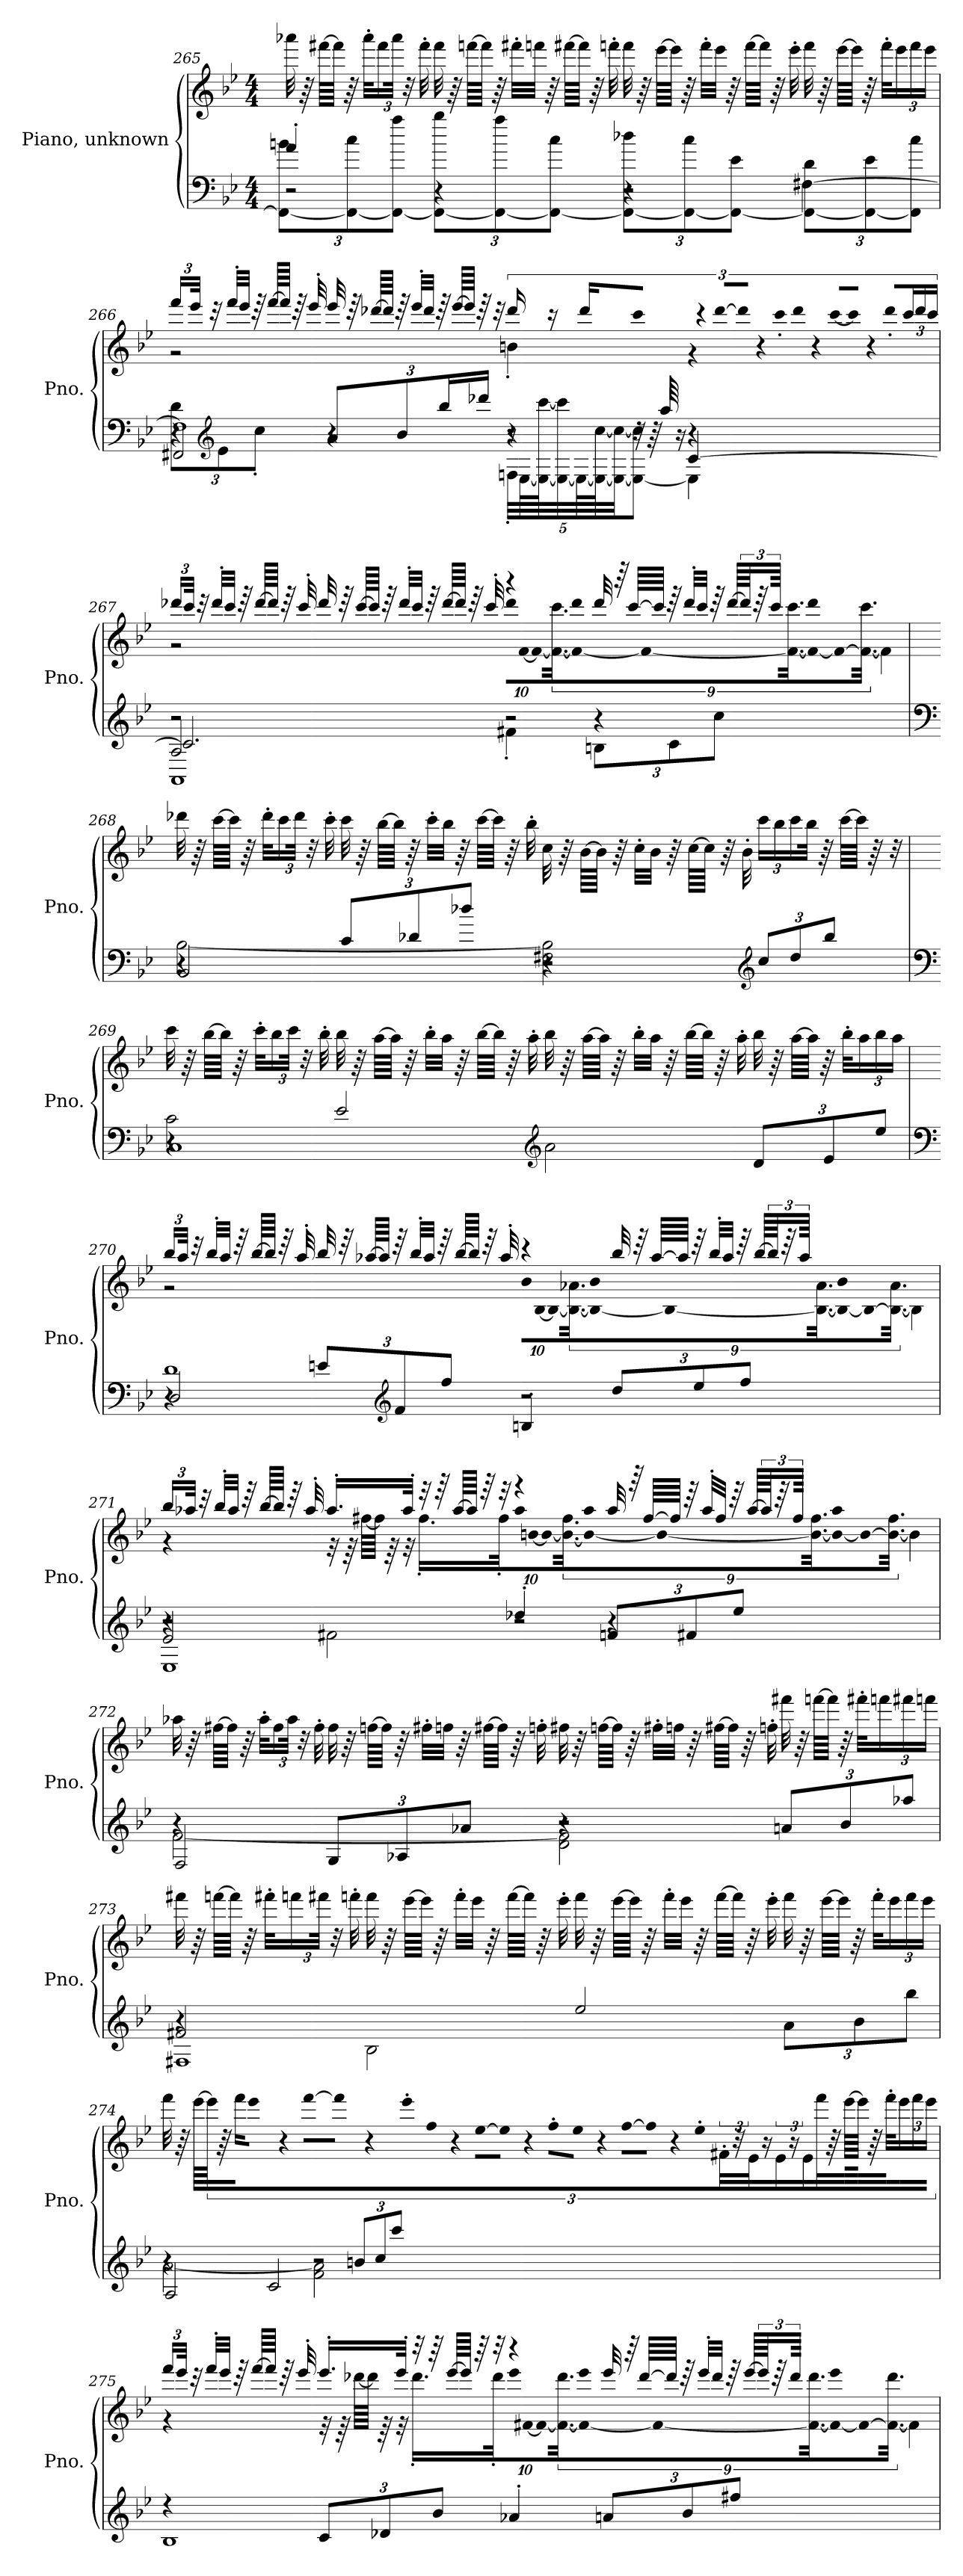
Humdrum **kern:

**kern	**kern
*part1	*part1
*staff2	*staff1
*I"Piano, unknown	*
*I'Pno.	*
!!LO:LB:g=z
*clefF4	*clefG2
*k[b-e-]	*k[b-e-]
*M4/4	*M4/4
=265	=265
*^	*
*	*Xbrackettup	*
*	*^	*
4a'/	12FF\_ 12bn\L	2r	32aaa-X\
.	.	.	64r
.	.	.	[64fff#X\LLLL
.	.	.	64fff#\JJJJ]
.	.	.	64r
.	12FF\_ 12cc\	.	.
.	.	.	32aaa-'\KLL
*	*	*	*Xbrackettup
.	.	.	24fff#\
.	12FF\_ 12aa\J	.	48aaa-\JJk
.	.	.	32r
.	.	.	32fff#'\
4r	12FF\_ 12bb-\L	.	32fff#\
.	.	.	64r
.	.	.	[64fffn\LLLL
.	.	.	64fff\JJJJ]
.	.	.	64r
.	12FF\_ 12aa\	.	.
.	.	.	32fff#X'\LLL
.	.	.	32fffn\JJJ
.	.	.	64r
.	12FF\_ 12cc\J	.	.
.	.	.	[64fff#X\LLLL
.	.	.	64fff#\JJJJ]
.	.	.	64r
.	.	.	32fffn'\
2r	12FF\_ 12dd-X\L	4r	32fff\
.	.	.	64r
.	.	.	[64eee-\LLLL
.	.	.	64eee-\JJJJ]
.	.	.	64r
.	12FF\_ 12cc\	.	.
.	.	.	32fff'\LLL
.	.	.	32eee-\JJJ
.	.	.	64r
.	12FF\_ 12e-\J	.	.
.	.	.	[64fff\LLLL
.	.	.	64fff\JJJJ]
.	.	.	64r
.	.	.	32eee-'\
.	12FF\_ 12d\L	[4F#X\	32fff\
.	.	.	64r
.	.	.	[64eee-\LLLL
.	.	.	64eee-\JJJJ]
.	.	.	64r
.	12FF\_ 12e-\	.	.
.	.	.	32fff'\KLL
.	.	.	24eee-\
.	12FF\] 12cc\J	.	24fff\
.	.	.	24eee-\JJ
!!LO:LB:g=z
=266	=266	=266	=266
*	*	*^	*^
4r	12d\L	2FF#X/	1F#]	24fff/LL	2r
.	.	.	.	48eee-/JJk	.
.	.	.	.	32r	.
*clefG2	*	*	*	*	*
.	12e-\	.	.	.	.
.	.	.	.	32fff'/LLL	.
.	.	.	.	32eee-/JJJ	.
.	.	.	.	64r	.
.	12cc'\J	.	.	.	.
.	.	.	.	[64fff/LLLL	.
.	.	.	.	64fff/JJJJ]	.
.	.	.	.	64r	.
.	.	.	.	32eee-'/	.
12a/L	4r	.	.	32eee-/	.
.	.	.	.	64r	.
.	.	.	.	[64ddd-X/LLLL	.
.	.	.	.	64ddd-/JJJJ]	.
.	.	.	.	64r	.
12b-/	.	.	.	.	.
.	.	.	.	32eee-'/LLL	.
.	.	.	.	32ddd-/JJJ	.
.	.	.	.	64r	.
24bb-/L	.	.	.	.	.
.	.	.	.	[64eee-/LLLL	.
.	.	.	.	64eee-/JJJJ]	.
.	.	.	.	64r	.
24ddd-X/JJ	.	.	.	.	.
.	.	.	.	32r	.
*	*	*	*	*brackettup	*
8r	40Fn'\LLL	4r	.	24ddd-/	4bn'\
.	[80E-\L	.	.	.	.
.	80E-\_ [80ccc\J	.	.	.	.
.	.	.	.	24r	.
.	40E-\_ 40ccc\]	.	.	.	.
.	80E-\L_	.	.	.	.
.	.	.	.	24ddd-/LL	.
.	80E-\_ [80cc\J	.	.	.	.
.	40E-\_ 40cc\_JJ	.	.	.	.
32r	8E-\_ 8cc\]J	.	.	32ccc/JJk	.
64r	.	.	.	64r	.
64aa/	.	.	.	[64ddd-/LLLL	.
16r	.	.	.	64ddd-/JJJJ]	.
.	.	.	.	64r	.
.	.	.	.	32ccc'/	.
4r	4E-\]	[4c/	.	32ddd-/	4r
.	.	.	.	64r	.
.	.	.	.	[64ccc/LLLL	.
.	.	.	.	64ccc/JJJJ]	.
.	.	.	.	64r	.
.	.	.	.	32ddd-'/KLL	.
*	*	*	*	*Xbrackettup	*
.	.	.	.	24ccc/	.
.	.	.	.	24ddd-/	.
.	.	.	.	24ccc/JJ	.
!!LO:LB:g=z	!!
=267	=267	=267	=267	=267	=267
2A/	2r	2.c/]	1AA	24ddd-X/LL	2r
.	.	.	.	48ccc/JJk	.
.	.	.	.	32r	.
.	.	.	.	32ddd-'/LLL	.
.	.	.	.	32ccc/JJJ	.
.	.	.	.	64r	.
.	.	.	.	[64ddd-/LLLL	.
.	.	.	.	64ddd-/JJJJ]	.
.	.	.	.	64r	.
.	.	.	.	32ccc'/	.
.	.	.	.	32ddd-/	.
.	.	.	.	64r	.
.	.	.	.	[64ccc/LLLL	.
.	.	.	.	64ccc/JJJJ]	.
.	.	.	.	64r	.
.	.	.	.	32ddd-'/LLL	.
.	.	.	.	32ccc/JJJ	.
.	.	.	.	64r	.
.	.	.	.	[64ddd-/LLLL	.
.	.	.	.	64ddd-/JJJJ]	.
.	.	.	.	64r	.
.	.	.	.	32ccc'/	.
!	!	!	!	!	!LO:N:vis=64
2r	4f#X'\	.	.	4r	640%9ddd-\LLLL
!	!	!	!	!	!LO:N:vis=64
.	.	.	.	.	[640%9f\
!	!	!	!	!	!LO:N:vis=64
.	.	.	.	.	640%9f\J_
.	.	.	.	.	36.f\_ 36.ccc\
!	!	!	!	!	!LO:N:vis=32
.	.	.	.	.	1920%53f\_ 1920%53ddd-\
!	!	!	!	!	!LO:N:vis=64
.	.	.	.	.	640%9f\K_
.	.	.	.	.	36.f\_ 36.ccc\
!	!	!	!	!	!LO:N:vis=32
.	.	.	.	.	1920%53f\_ 1920%53ddd-\
!	!	!	!	!	!LO:N:vis=64
.	.	.	.	.	640%9f\K_
.	.	.	.	.	36.f\_ 36.ccc\JJJ
.	12Bn\L	4r	.	32ddd-/	.
.	.	.	.	.	4f\]
.	.	.	.	64r	.
.	.	.	.	[64ccc/LLLL	.
.	.	.	.	64ccc/JJJJ]	.
.	.	.	.	64r	.
.	12c\	.	.	.	.
.	.	.	.	32ddd-'/LLL	.
.	.	.	.	32ccc/JJJ	.
.	.	.	.	64r	.
.	12cc\J	.	.	.	.
.	.	.	.	[64ddd-/LLLL	.
*	*	*	*	*brackettup	*
.	.	.	.	96ddd-/JJJJ]	.
.	.	.	.	96r	.
.	.	.	.	24ccc/	.
1920ryy	1920ryy	1920ryy	1920ryy	1920ryy	.
*v	*v	*v	*v	*	*
*	*v	*v
!!LO:LB:g=z
=268	=268
*clefF4	*
*^	*
*	*^	*
4r	[2B-\	2BB-/	32ddd-X\
.	.	.	64r
.	.	.	[64ccc\LLLL
.	.	.	64ccc\JJJJ]
.	.	.	64r
.	.	.	32ddd-'\KLL
*	*	*	*Xbrackettup
.	.	.	24ccc\
.	.	.	48ddd-\JJk
.	.	.	32r
.	.	.	32ccc'\
12c/L	.	.	32ccc\
.	.	.	64r
.	.	.	[64bb-\LLLL
.	.	.	64bb-\JJJJ]
.	.	.	64r
12d-X/	.	.	.
.	.	.	32ccc'\LLL
.	.	.	32bb-\JJJ
.	.	.	64r
12dd-X/J	.	.	.
.	.	.	[64ccc\LLLL
.	.	.	64ccc\JJJJ]
.	.	.	64r
.	.	.	32bb-'\
4r	2F#X\ 2B-\]	2r	32cc\
.	.	.	64r
.	.	.	[64b-\LLLL
.	.	.	64b-\JJJJ]
.	.	.	64r
.	.	.	32cc'\LLL
.	.	.	32b-\JJJ
.	.	.	64r
.	.	.	[64cc\LLLL
.	.	.	64cc\JJJJ]
.	.	.	64r
.	.	.	32b-'\
*clefG2	*	*	*
12cc/L	.	.	24ccc\LL
.	.	.	24bb-\
12dd-/	.	.	24ccc\
.	.	.	32bb-\JJk
.	.	.	64r
12bb-/J	.	.	.
.	.	.	[64ccc\LLLL
.	.	.	64ccc\JJJJ]
.	.	.	64r
.	.	.	32r
!!LO:LB:g=z
=269	=269	=269	=269
*clefF4	*	*	*
4r	2c\	1C	32ccc\
.	.	.	64r
.	.	.	[64bb-\LLLL
.	.	.	64bb-\JJJJ]
.	.	.	64r
.	.	.	32ccc'\KLL
.	.	.	24bb-\
.	.	.	48ccc\JJk
.	.	.	32r
.	.	.	32bb-'\
2e-/	.	.	32bb-\
.	.	.	64r
.	.	.	[64aa\LLLL
.	.	.	64aa\JJJJ]
.	.	.	64r
.	.	.	32bb-'\LLL
.	.	.	32aa\JJJ
.	.	.	64r
.	.	.	[64bb-\LLLL
.	.	.	64bb-\JJJJ]
.	.	.	64r
.	.	.	32aa'\
*clefG2	*	*	*
.	2a\	.	32bb-\
.	.	.	64r
.	.	.	[64aa\LLLL
.	.	.	64aa\JJJJ]
.	.	.	64r
.	.	.	32bb-'\LLL
.	.	.	32aa\JJJ
.	.	.	64r
.	.	.	[64bb-\LLLL
.	.	.	64bb-\JJJJ]
.	.	.	64r
.	.	.	32aa'\
12d/L	.	.	32bb-\
.	.	.	64r
.	.	.	[64aa\LLLL
.	.	.	64aa\JJJJ]
.	.	.	64r
12e-/	.	.	.
.	.	.	32bb-'\KLL
.	.	.	24aa\
12ee-/J	.	.	24bb-\
.	.	.	24aa\JJ
!!LO:PB:g=z
=270	=270	=270	=270
*clefF4	*	*	*
*	*	*	*^
4r	1d	2D/	24bb-/LL	2r
.	.	.	48aa/JJk	.
.	.	.	32r	.
.	.	.	32bb-'/LLL	.
.	.	.	32aa/JJJ	.
.	.	.	64r	.
.	.	.	[64bb-/LLLL	.
.	.	.	64bb-/JJJJ]	.
.	.	.	64r	.
.	.	.	32aa'/	.
12en/L	.	.	32bb-/	.
.	.	.	64r	.
.	.	.	[64aa-X/LLLL	.
.	.	.	64aa-/JJJJ]	.
.	.	.	64r	.
*clefG2	*	*	*	*
12f/	.	.	.	.
.	.	.	32bb-'/LLL	.
.	.	.	32aa-/JJJ	.
.	.	.	64r	.
12ff/J	.	.	.	.
.	.	.	[64bb-/LLLL	.
.	.	.	64bb-/JJJJ]	.
.	.	.	64r	.
.	.	.	32aa-'/	.
!	!	!	!	!LO:N:vis=64
4Bn'/	.	2r	4r	640%9b-\LLLL
!	!	!	!	!LO:N:vis=64
.	.	.	.	[640%9B-\
!	!	!	!	!LO:N:vis=64
.	.	.	.	640%9B-\J_
.	.	.	.	36.B-\_ 36.a-X\
!	!	!	!	!LO:N:vis=32
.	.	.	.	1920%53B-\_ 1920%53b-\
!	!	!	!	!LO:N:vis=64
.	.	.	.	640%9B-\K_
.	.	.	.	36.B-\_ 36.a-\
!	!	!	!	!LO:N:vis=32
.	.	.	.	1920%53B-\_ 1920%53b-\
!	!	!	!	!LO:N:vis=64
.	.	.	.	640%9B-\K_
.	.	.	.	36.B-\_ 36.a-\JJJ
12dd/L	.	.	32bb-/	.
.	.	.	.	4B-\]
.	.	.	64r	.
.	.	.	[64aa-/LLLL	.
.	.	.	64aa-/JJJJ]	.
.	.	.	64r	.
12ee-/	.	.	.	.
.	.	.	32bb-'/LLL	.
.	.	.	32aa-/JJJ	.
.	.	.	64r	.
12ff/J	.	.	.	.
.	.	.	[64bb-/LLLL	.
*	*	*	*brackettup	*
.	.	.	96bb-/JJJJ]	.
.	.	.	96r	.
.	.	.	24aa-/	.
1920ryy	1920ryy	1920ryy	1920ryy	.
!!LO:LB:g=z	!!
=271	=271	=271	=271	=271
*	*	*^	*	*
*	*	*	*	*Xbrackettup	*
2r	4r	2e-/	1E-	24bb-/LL	4r
.	.	.	.	48aa-X/JJk	.
.	.	.	.	32r	.
.	.	.	.	32bb-'/LLL	.
.	.	.	.	32aa-/JJJ	.
.	.	.	.	64r	.
.	.	.	.	[64bb-/LLLL	.
.	.	.	.	64bb-/JJJJ]	.
.	.	.	.	64r	.
.	.	.	.	32aa-'/	.
.	2f#X\	.	.	16.aa-'/LL	32r
.	.	.	.	.	64r
.	.	.	.	.	[64ff#X\LLLL
.	.	.	.	.	64ff#\JJJJ]
.	.	.	.	.	64r
.	.	.	.	32aa-'/JJk	32r
.	.	.	.	32r	16.ff#'\LL
.	.	.	.	64r	.
.	.	.	.	[64aa-/LLLL	.
.	.	.	.	64aa-/JJJJ]	.
.	.	.	.	64r	.
.	.	.	.	32r	32ff#'\L
!	!	!	!	!	!LO:N:vis=64
4dd-X'/	.	2r	.	4r	640%9aa-\L
!	!	!	!	!	!LO:N:vis=64
.	.	.	.	.	[640%9bn\
!	!	!	!	!	!LO:N:vis=64
.	.	.	.	.	640%9b\J_
.	.	.	.	.	36.b\_ 36.ff#\
!	!	!	!	!	!LO:N:vis=32
.	.	.	.	.	1920%53b\_ 1920%53aa-\
!	!	!	!	!	!LO:N:vis=64
.	.	.	.	.	640%9b\K_
.	.	.	.	.	36.b\_ 36.ff#\
!	!	!	!	!	!LO:N:vis=32
.	.	.	.	.	1920%53b\_ 1920%53aa-\
!	!	!	!	!	!LO:N:vis=64
.	.	.	.	.	640%9b\K_
.	.	.	.	.	36.b\_ 36.ff#\JJJ
12fn/L	4r	.	.	32aa-/	.
.	.	.	.	.	4b\]
.	.	.	.	64r	.
.	.	.	.	[64ff#/LLLL	.
.	.	.	.	64ff#/JJJJ]	.
.	.	.	.	64r	.
12f#X/	.	.	.	.	.
.	.	.	.	32aa-'/LLL	.
.	.	.	.	32ff#/JJJ	.
.	.	.	.	64r	.
12ee-/J	.	.	.	.	.
.	.	.	.	[64aa-/LLLL	.
*	*	*	*	*brackettup	*
.	.	.	.	96aa-/JJJJ]	.
.	.	.	.	96r	.
.	.	.	.	24ff#/	.
1920ryy	1920ryy	1920ryy	1920ryy	1920ryy	.
*	*	*v	*v	*	*
*	*	*	*v	*v
!!LO:LB:g=z
=272	=272	=272	=272
4r	[2f\	2F/	32aa-X\
.	.	.	64r
.	.	.	[64ff#X\LLLL
.	.	.	64ff#\JJJJ]
.	.	.	64r
.	.	.	32aa-'\KLL
*	*	*	*Xbrackettup
.	.	.	24ff#\
.	.	.	48aa-\JJk
.	.	.	32r
.	.	.	32ff#'\
12G/L	.	.	32ff#\
.	.	.	64r
.	.	.	[64ffn\LLLL
.	.	.	64ff\JJJJ]
.	.	.	64r
12A-X/	.	.	.
.	.	.	32ff#X'\LLL
.	.	.	32ffn\JJJ
.	.	.	64r
12a-X/J	.	.	.
.	.	.	[64ff#X\LLLL
.	.	.	64ff#\JJJJ]
.	.	.	64r
.	.	.	32ffn'\
4r	2d\ 2f\]	2r	32ff#X\
.	.	.	64r
.	.	.	[64ffn\LLLL
.	.	.	64ff\JJJJ]
.	.	.	64r
.	.	.	32ff#X'\LLL
.	.	.	32ffn\JJJ
.	.	.	64r
.	.	.	[64ff#X\LLLL
.	.	.	64ff#\JJJJ]
.	.	.	64r
.	.	.	32ffn'\
12an/L	.	.	32fff#X\
.	.	.	64r
.	.	.	[64fffn\LLLL
.	.	.	64fff\JJJJ]
.	.	.	64r
12b-/	.	.	.
.	.	.	32fff#X'\KLL
.	.	.	24fffn\
12aa-X/J	.	.	24fff#X\
.	.	.	24fffn\JJ
!!LO:LB:g=z
=273	=273	=273	=273
2f#X/	4r	1F#X	32fff#X\
.	.	.	64r
.	.	.	[64fffn\LLLL
.	.	.	64fff\JJJJ]
.	.	.	64r
.	.	.	32fff#X'\KLL
.	.	.	24fffn\
.	.	.	48fff#X\JJk
.	.	.	32r
.	.	.	32fffn'\
.	2B-\	.	32fff\
.	.	.	64r
.	.	.	[64eee-\LLLL
.	.	.	64eee-\JJJJ]
.	.	.	64r
.	.	.	32fff'\LLL
.	.	.	32eee-\JJJ
.	.	.	64r
.	.	.	[64fff\LLLL
.	.	.	64fff\JJJJ]
.	.	.	64r
.	.	.	32eee-'\
2ee-/	.	.	32fff\
.	.	.	64r
.	.	.	[64eee-\LLLL
.	.	.	64eee-\JJJJ]
.	.	.	64r
.	.	.	32fff'\LLL
.	.	.	32eee-\JJJ
.	.	.	64r
.	.	.	[64fff\LLLL
.	.	.	64fff\JJJJ]
.	.	.	64r
.	.	.	32eee-'\
.	12a\L	.	32fff\
.	.	.	64r
.	.	.	[64eee-\LLLL
.	.	.	64eee-\JJJJ]
.	.	.	64r
.	12b-\	.	.
.	.	.	32fff'\KLL
.	.	.	24eee-\
.	12bb-\J	.	24fff\
.	.	.	24eee-\JJ
!!LO:LB:g=z
=274	=274	=274	=274
4r	[2a\	2A/	32fff\
.	.	.	64r
.	.	.	[64eee-\LLLL
*	*	*	*brackettup
.	.	.	96eee-\JJJJ]
.	.	.	96r
.	.	.	24fff\LL
.	.	.	32eee-\JJk
.	.	.	64r
.	.	.	[64fff\LLLL
.	.	.	64fff\JJJJ]
.	.	.	64r
.	.	.	32eee-'\
2c/	.	.	32ff\
.	.	.	64r
.	.	.	[64ee-\LLLL
.	.	.	64ee-\JJJJ]
.	.	.	64r
.	.	.	32ff'\LLL
.	.	.	32ee-\JJJ
.	.	.	64r
.	.	.	[64ff\LLLL
.	.	.	64ff\JJJJ]
.	.	.	64r
.	.	.	32ee-'\
.	2f\ 2a\]	2r	48f#X'/
.	.	.	48r
.	.	.	48e-/
.	.	.	16r
.	.	.	24e-/
.	.	.	24r
.	.	.	24e-/
12bn/L	.	.	32fff\
.	.	.	64r
.	.	.	[64eee-\LLLL
.	.	.	64eee-\JJJJ]
.	.	.	64r
12cc/	.	.	.
.	.	.	32fff'\KLL
*	*	*	*Xbrackettup
.	.	.	24eee-\
12ccc/J	.	.	24fff\
.	.	.	24eee-\JJ
*	*v	*v	*
!!LO:LB:g=z
=275	=275	=275
*	*	*^
4r	1B-	24fff/LL	4r
.	.	48eee-/JJk	.
.	.	32r	.
.	.	32fff'/LLL	.
.	.	32eee-/JJJ	.
.	.	64r	.
.	.	[64fff/LLLL	.
.	.	64fff/JJJJ]	.
.	.	64r	.
.	.	32eee-'/	.
12c/L	.	16.eee-'/LL	32r
.	.	.	64r
.	.	.	[64ddd-X\LLLL
.	.	.	64ddd-\JJJJ]
.	.	.	64r
12d-X/	.	.	.
.	.	32eee-'/JJk	32r
.	.	32r	16.ddd-'\LL
.	.	64r	.
12b-/J	.	.	.
.	.	[64eee-/LLLL	.
.	.	64eee-/JJJJ]	.
.	.	64r	.
.	.	32r	32ddd-'\L
!	!	!	!LO:N:vis=64
4a-X'/	.	4r	640%9eee-\L
!	!	!	!LO:N:vis=64
.	.	.	[640%9f#X\
!	!	!	!LO:N:vis=64
.	.	.	640%9f#\J_
.	.	.	36.f#\_ 36.ddd-\
!	!	!	!LO:N:vis=32
.	.	.	1920%53f#\_ 1920%53eee-\
!	!	!	!LO:N:vis=64
.	.	.	640%9f#\K_
.	.	.	36.f#\_ 36.ddd-\
!	!	!	!LO:N:vis=32
.	.	.	1920%53f#\_ 1920%53eee-\
!	!	!	!LO:N:vis=64
.	.	.	640%9f#\K_
.	.	.	36.f#\_ 36.ddd-\JJJ
12an/L	.	32eee-/	.
.	.	.	4f#\]
.	.	64r	.
.	.	[64ddd-/LLLL	.
.	.	64ddd-/JJJJ]	.
.	.	64r	.
12b-/	.	.	.
.	.	32eee-'/LLL	.
.	.	32ddd-/JJJ	.
.	.	64r	.
12ff#X/J	.	.	.
.	.	[64eee-/LLLL	.
*	*	*brackettup	*
.	.	96eee-/JJJJ]	.
.	.	96r	.
.	.	24ddd-/	.
1920ryy	1920ryy	1920ryy	.
*v	*v	*	*
*	*v	*v
=	=
*-	*-
